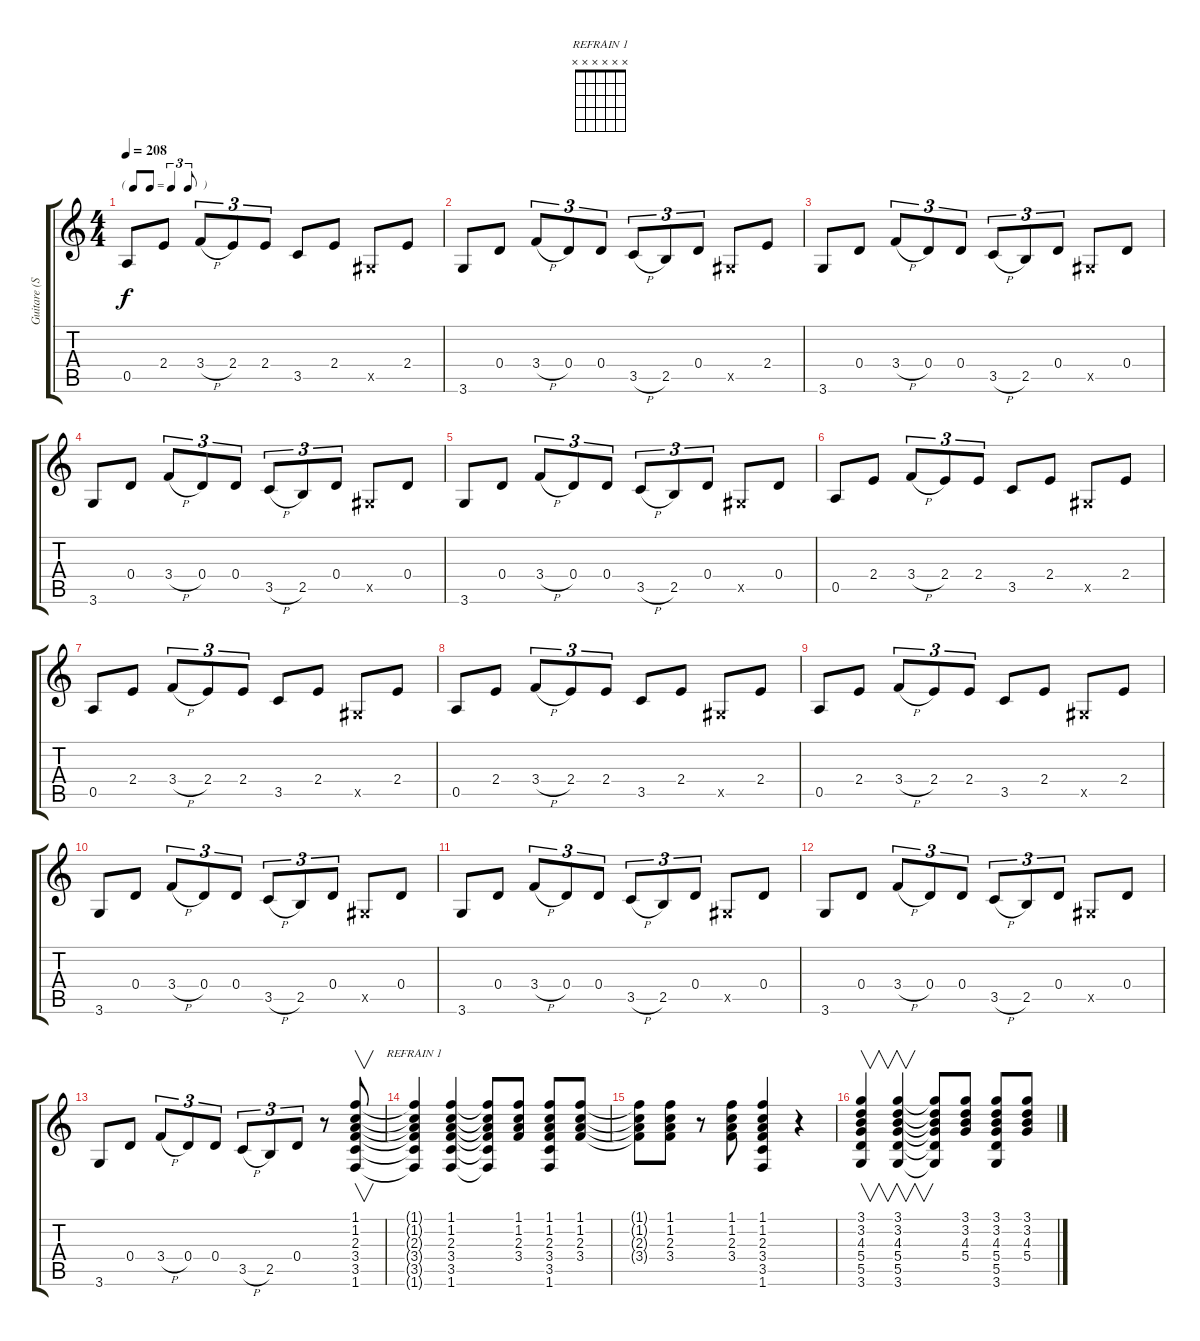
\track ("Guitare (Strato) + Delay" "Guitare (S") {instrument electricguitarclean}
\staff {score tabs}
\tuning (E4 B3 G3 D3 A2 E2) {hide}
\chord ("REFRAIN 1" x x x x x x) {firstfret 0}
\ts (4 4)
\tf triplet8th
\tempo 208
\clef g2
\ks c
0.5.8{dy f} 2.4.8 3.4{h}.8{tu (3 2)} 2.4.8{tu (3 2)} 2.4.8{tu (3 2)} 3.5.8 2.4.8 -1.5{x}.8 2.4.8 |
3.6.8 0.4.8 3.4{h}.8{tu (3 2)} 0.4.8{tu (3 2)} 0.4.8{tu (3 2)} 3.5{h}.8{tu (3 2)} 2.5.8{tu (3 2)} 0.4.8{tu (3 2)} -1.5{x}.8 2.4.8 |
3.6.8 0.4.8 3.4{h}.8{tu (3 2)} 0.4.8{tu (3 2)} 0.4.8{tu (3 2)} 3.5{h}.8{tu (3 2)} 2.5.8{tu (3 2)} 0.4.8{tu (3 2)} -1.5{x}.8 0.4.8 |
3.6.8 0.4.8 3.4{h}.8{tu (3 2)} 0.4.8{tu (3 2)} 0.4.8{tu (3 2)} 3.5{h}.8{tu (3 2)} 2.5.8{tu (3 2)} 0.4.8{tu (3 2)} -1.5{x}.8 0.4.8 |
3.6.8 0.4.8 3.4{h}.8{tu (3 2)} 0.4.8{tu (3 2)} 0.4.8{tu (3 2)} 3.5{h}.8{tu (3 2)} 2.5.8{tu (3 2)} 0.4.8{tu (3 2)} -1.5{x}.8 0.4.8 |
0.5.8 2.4.8 3.4{h}.8{tu (3 2)} 2.4.8{tu (3 2)} 2.4.8{tu (3 2)} 3.5.8 2.4.8 -1.5{x}.8 2.4.8 |
0.5.8 2.4.8 3.4{h}.8{tu (3 2)} 2.4.8{tu (3 2)} 2.4.8{tu (3 2)} 3.5.8 2.4.8 -1.5{x}.8 2.4.8 |
0.5.8 2.4.8 3.4{h}.8{tu (3 2)} 2.4.8{tu (3 2)} 2.4.8{tu (3 2)} 3.5.8 2.4.8 -1.5{x}.8 2.4.8 |
0.5.8 2.4.8 3.4{h}.8{tu (3 2)} 2.4.8{tu (3 2)} 2.4.8{tu (3 2)} 3.5.8 2.4.8 -1.5{x}.8 2.4.8 |
3.6.8 0.4.8 3.4{h}.8{tu (3 2)} 0.4.8{tu (3 2)} 0.4.8{tu (3 2)} 3.5{h}.8{tu (3 2)} 2.5.8{tu (3 2)} 0.4.8{tu (3 2)} -1.5{x}.8 0.4.8 |
3.6.8 0.4.8 3.4{h}.8{tu (3 2)} 0.4.8{tu (3 2)} 0.4.8{tu (3 2)} 3.5{h}.8{tu (3 2)} 2.5.8{tu (3 2)} 0.4.8{tu (3 2)} -1.5{x}.8 0.4.8 |
3.6.8 0.4.8 3.4{h}.8{tu (3 2)} 0.4.8{tu (3 2)} 0.4.8{tu (3 2)} 3.5{h}.8{tu (3 2)} 2.5.8{tu (3 2)} 0.4.8{tu (3 2)} -1.5{x}.8 0.4.8 |
3.6.8 0.4.8 3.4{h}.8{tu (3 2)} 0.4.8{tu (3 2)} 0.4.8{tu (3 2)} 3.5{h}.8{tu (3 2)} 2.5.8{tu (3 2)} 0.4.8{tu (3 2)} r.8 (1.1 1.2 2.3 3.4 3.5 1.6).8{v} |
(1.1{t} 1.2{t} 2.3{t} 3.4{t} 3.5{t} 1.6{t}).4{ch "REFRAIN 1"} (1.1 1.2 2.3 3.4 3.5 1.6).4 (1.1{t} 1.2{t} 2.3{t} 3.4{t} 3.5{t} 1.6{t}).8 (1.1 1.2 2.3 3.4).8 (1.1 1.2 2.3 3.4 3.5 1.6).8 (1.1 1.2 2.3 3.4).8 |
(1.1{t} 1.2{t} 2.3{t} 3.4{t}).8 (1.1 1.2 2.3 3.4).8 r.8 (1.1 1.2 2.3 3.4).8 (1.1 1.2 2.3 3.4 3.5 1.6).4 r.4 |
(3.1 3.2 4.3 5.4 5.5 3.6).4{v} (3.1 3.2 4.3 5.4 5.5 3.6).4{v} (3.1{t} 3.2{t} 4.3{t} 5.4{t} 5.5{t} 3.6{t}).8 (3.1 3.2 4.3 5.4).8 (3.1 3.2 4.3 5.4 5.5 3.6).8 (3.1 3.2 4.3 5.4).8
